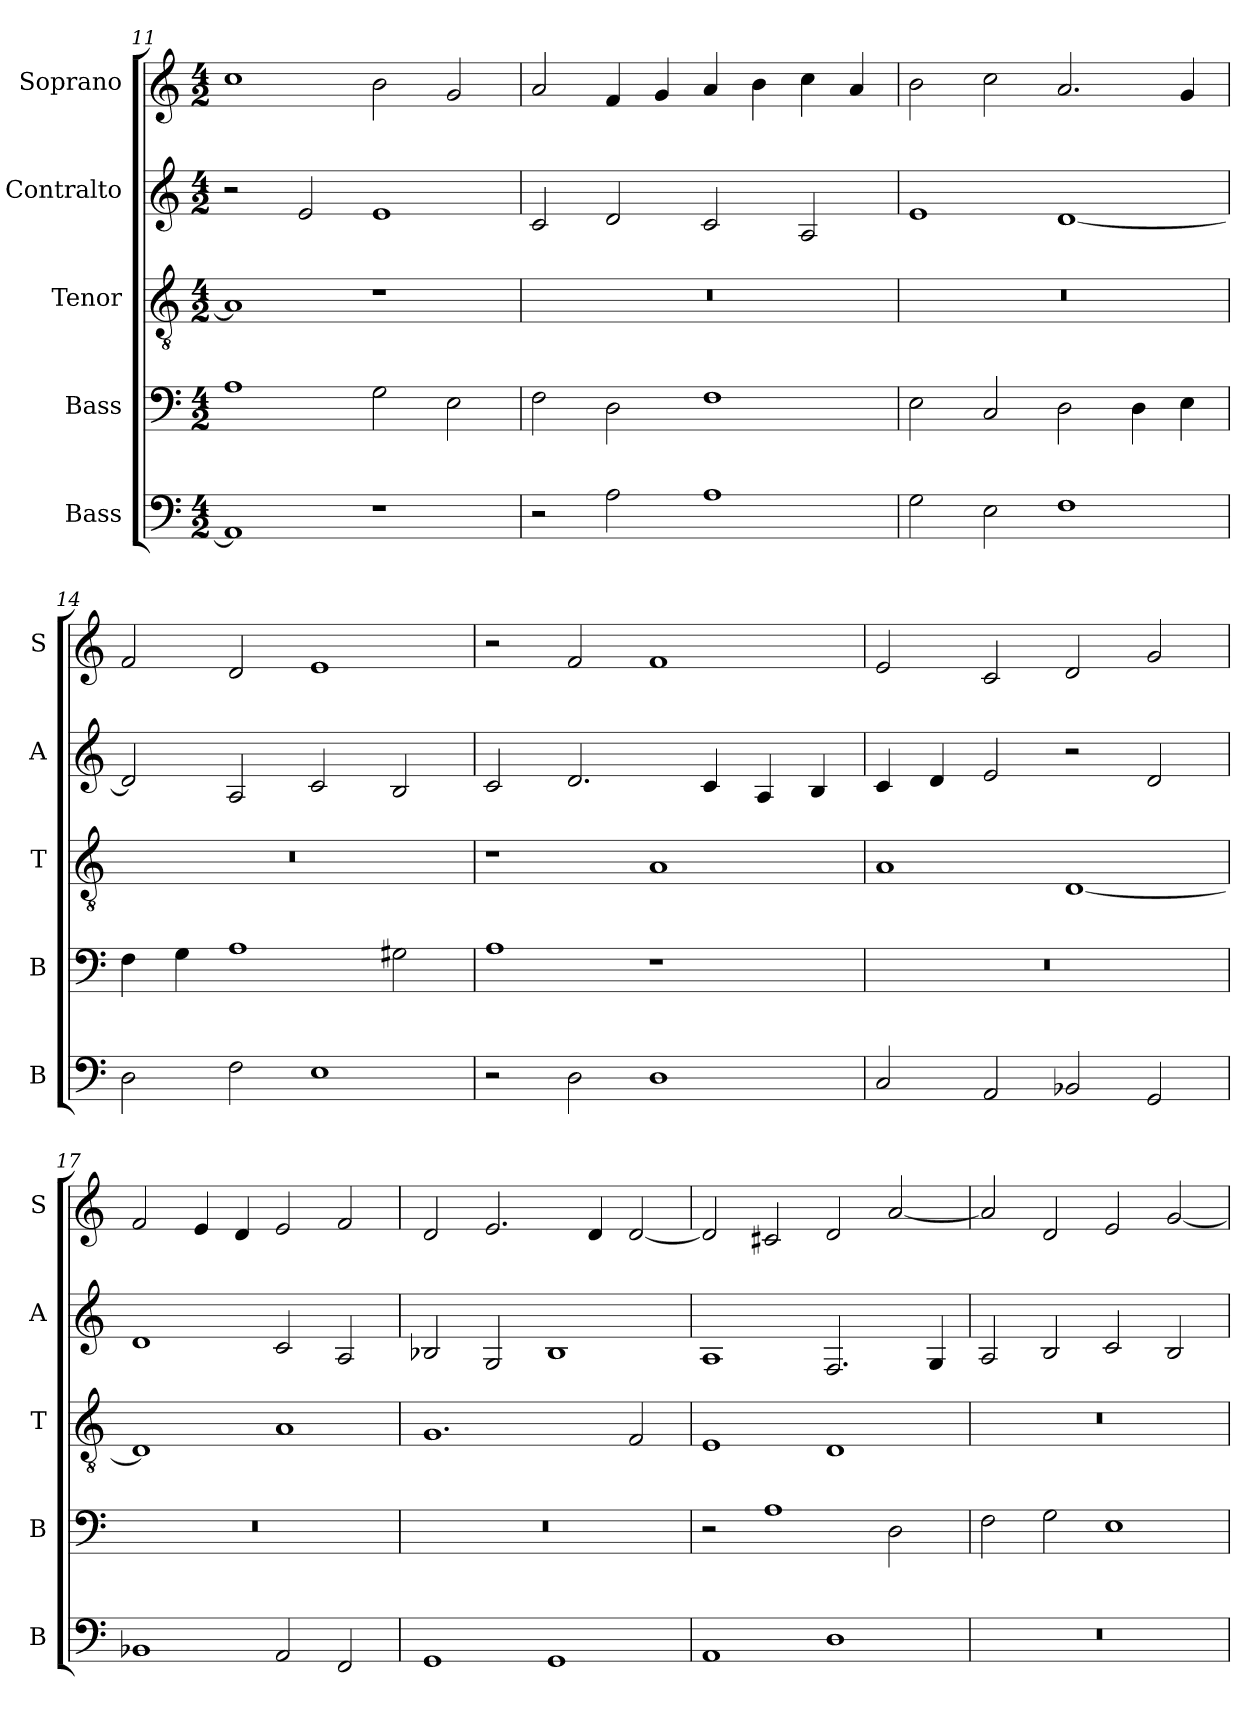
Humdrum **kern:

**kern	**kern	**kern	**kern	**kern
*part5	*part4	*part3	*part2	*part1
*staff5	*staff4	*staff3	*staff2	*staff1
*I"Bass	*I"Bass	*I"Tenor	*I"Contralto	*I"Soprano
*I'B	*I'B	*I'T	*I'A	*I'S
*clefF4	*clefF4	*clefGv2	*clefG2	*clefG2
*k[]	*k[]	*k[]	*k[]	*k[]
*D:dor	*D:dor	*D:dor	*D:dor	*D:dor
*M4/2	*M4/2	*M4/2	*M4/2	*M4/2
=11	=11	=11	=11	=11
1AA]	1A	1A]	2r	1cc
.	.	.	2e	.
1r	2G	1r	1e	2b
.	2E	.	.	2g
=12	=12	=12	=12	=12
2r	2F	0r	2c	2a
2A	2D	.	2d	4f
.	.	.	.	4g
1A	1F	.	2c	4a
.	.	.	.	4b
.	.	.	2A	4cc
.	.	.	.	4a
=13	=13	=13	=13	=13
2G	2E	0r	1e	2b
2E	2C	.	.	2cc
1F	2D	.	[1d	2.a
.	4D	.	.	.
.	4E	.	.	4g
=14	=14	=14	=14	=14
2D	4F	0r	2d]	2f
.	4G	.	.	.
2F	1A	.	2A	2d
1E	.	.	2c	1e
.	2G#X	.	2B	.
=15	=15	=15	=15	=15
2r	1A	1r	2c	2r
2D	.	.	2.d	2f
1D	1r	1A	.	1f
.	.	.	4c	.
.	.	.	4A	.
.	.	.	4B	.
=16	=16	=16	=16	=16
2C	0r	1A	4c	2e
.	.	.	4d	.
2AA	.	.	2e	2c
2BB-X	.	[1D	2r	2d
2GG	.	.	2d	2g
=17	=17	=17	=17	=17
1BB-X	0r	1D]	1d	2f
.	.	.	.	4e
.	.	.	.	4d
2AA	.	1A	2c	2e
2FF	.	.	2A	2f
=18	=18	=18	=18	=18
1GG	0r	1.G	2B-X	2d
.	.	.	2G	2.e
1GG	.	.	1B-	.
.	.	.	.	4d
.	.	2F	.	[2d
=19	=19	=19	=19	=19
1AA	2r	1E	1A	2d]
.	1A	.	.	2c#X
1D	.	1D	2.F	2d
.	2D	.	.	[2a
.	.	.	4G	.
=20	=20	=20	=20	=20
0r	2F	0r	2A	2a]
.	2G	.	2B	2d
.	1E	.	2c	2e
.	.	.	2B	[2g
=	=	=	=	=
*-	*-	*-	*-	*-
